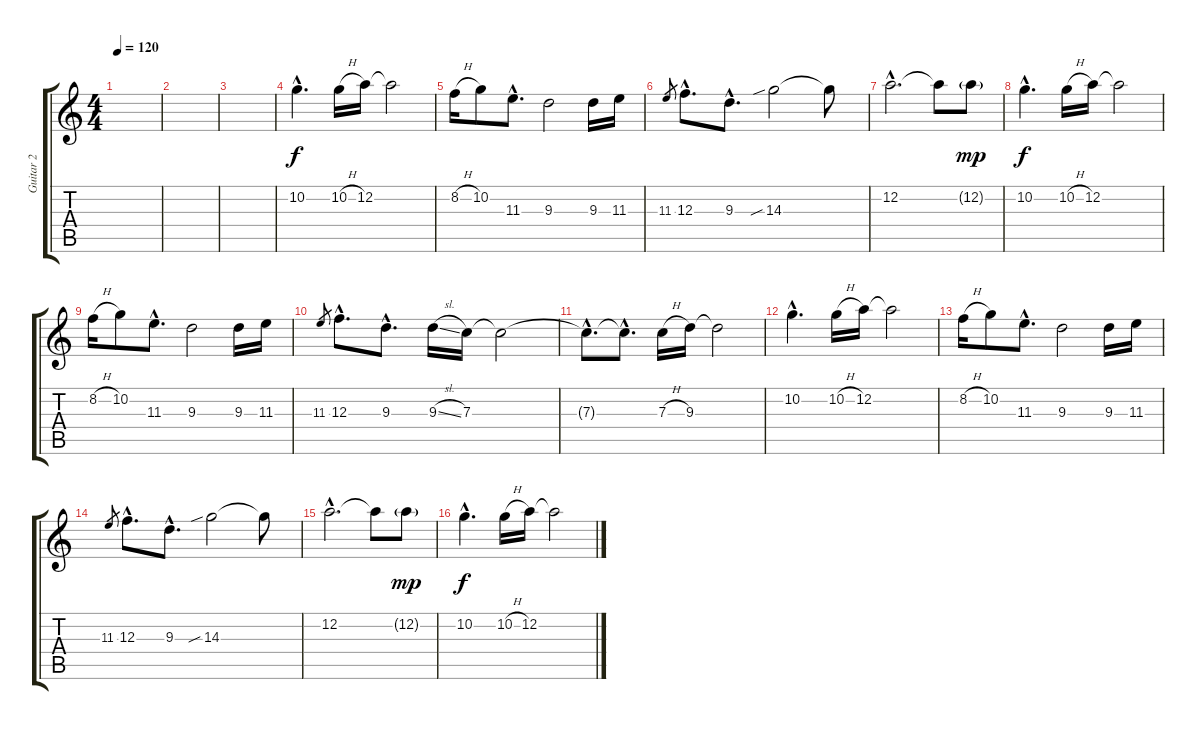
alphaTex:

\track ("Guitar 2" "Guitar 2") {instrument distortionguitar}
\staff {score tabs}
\tuning (E4 A3 F3 D3 A2 D2) {hide}
\ts (4 4)
\tempo 120
\clef g2
\ks c
|
|
|
10.2{hac}.4{d} 10.2{h}.16 12.2.16 12.2{t}.2 |
8.2{h}.16 10.2.8 11.3{hac}.8{d} 9.3.2 9.3.16 11.3.16 |
11.3.8{gr} 12.3{hac}.8{d} 9.3{hac}.8{d} 14.3{sib}.2 14.3{t}.8 |
12.2{hac}.2{d} 12.2{t}.8 12.2{g}.8{dy mp} |
10.2{hac}.4{d dy f} 10.2{h}.16 12.2.16 12.2{t}.2 |
8.2{h}.16 10.2.8 11.3{hac}.8{d} 9.3.2 9.3.16 11.3.16 |
11.3.8{gr} 12.3{hac}.8{d} 9.3{hac}.8{d} 9.3{sl}.16 7.3.16 7.3{t}.2 |
7.3{hac t}.8{d} 7.3{hac t}.8{d} 7.3{h}.16 9.3.16 9.3{t}.2 |
10.2{hac}.4{d} 10.2{h}.16 12.2.16 12.2{t}.2 |
8.2{h}.16 10.2.8 11.3{hac}.8{d} 9.3.2 9.3.16 11.3.16 |
11.3.8{gr} 12.3{hac}.8{d} 9.3{hac}.8{d} 14.3{sib}.2 14.3{t}.8 |
12.2{hac}.2{d} 12.2{t}.8 12.2{g}.8{dy mp} |
10.2{hac}.4{d dy f} 10.2{h}.16 12.2.16 12.2{t}.2
